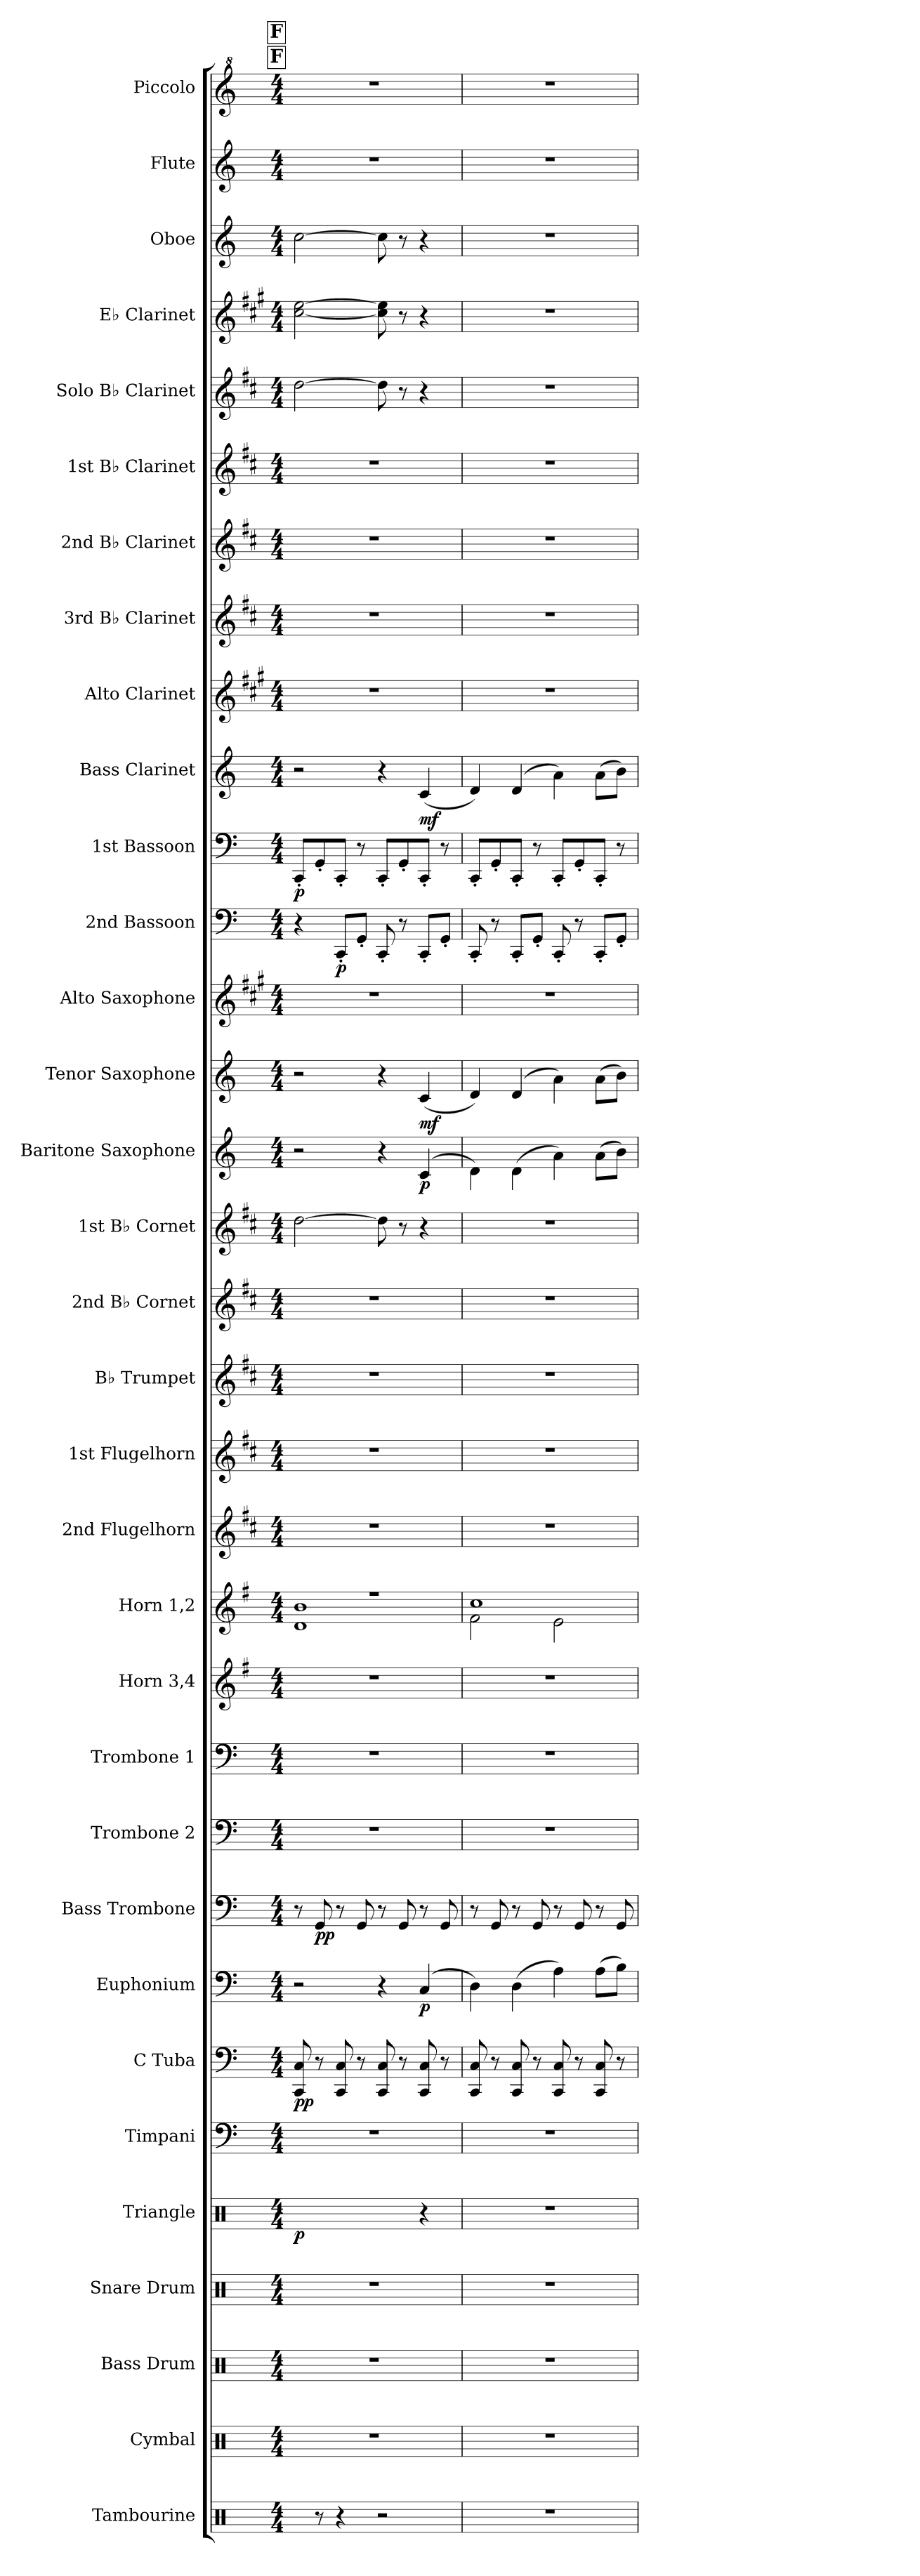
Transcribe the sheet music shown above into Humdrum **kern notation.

**kern	**kern	**kern	**kern	**kern	**dynam	**kern	**kern	**dynam	**kern	**dynam	**kern	**dynam	**kern	**kern	**kern	**kern	**kern	**kern	**kern	**kern	**kern	**kern	**dynam	**kern	**dynam	**kern	**kern	**dynam	**kern	**dynam	**kern	**dynam	**kern	**kern	**kern	**kern	**kern	**kern	**kern	**kern	**kern
*part33	*part32	*part31	*part30	*part29	*part29	*part28	*part27	*part27	*part26	*part26	*part25	*part25	*part24	*part23	*part22	*part21	*part20	*part19	*part18	*part17	*part16	*part15	*part15	*part14	*part14	*part13	*part12	*part12	*part11	*part11	*part10	*part10	*part9	*part8	*part7	*part6	*part5	*part4	*part3	*part2	*part1
*staff33	*staff32	*staff31	*staff30	*staff29	*staff29	*staff28	*staff27	*staff27	*staff26	*staff26	*staff25	*staff25	*staff24	*staff23	*staff22	*staff21	*staff20	*staff19	*staff18	*staff17	*staff16	*staff15	*staff15	*staff14	*staff14	*staff13	*staff12	*staff12	*staff11	*staff11	*staff10	*staff10	*staff9	*staff8	*staff7	*staff6	*staff5	*staff4	*staff3	*staff2	*staff1
*I"Tambourine	*I"Cymbal	*I"Bass Drum	*I"Snare Drum	*I"Triangle	*	*I"Timpani	*I"C Tuba	*	*I"Euphonium	*	*I"Bass Trombone	*	*I"Trombone 2	*I"Trombone 1	*I"Horn 3,4	*I"Horn 1,2	*I"2nd Flugelhorn	*I"1st Flugelhorn	*I"B♭ Trumpet	*I"2nd B♭ Cornet	*I"1st B♭ Cornet	*I"Baritone Saxophone	*	*I"Tenor Saxophone	*	*I"Alto Saxophone	*I"2nd Bassoon	*	*I"1st Bassoon	*	*I"Bass Clarinet	*	*I"Alto Clarinet	*I"3rd B♭ Clarinet	*I"2nd B♭ Clarinet	*I"1st B♭ Clarinet	*I"Solo B♭ Clarinet	*I"E♭ Clarinet	*I"Oboe	*I"Flute	*I"Piccolo
*I'Tamb.	*I'Cym.	*I'B. Dr.	*I'Sn. Dr.	*I'Trgl.	*	*I'Timp.	*I'C Tu.	*	*I'Eu.	*	*I'B. Trb.	*	*I'Trb. 2	*I'Trb. 1	*I'Hn. 3,4	*I'Hn. 1,2	*I'2nd Flghn.	*I'1st Flghn.	*I'B♭ Tpt.	*I'2nd B♭ Cnt.	*I'1st B♭ Cnt.	*I'Bar. Sax.	*	*I'T. Sax.	*	*I'A. Sax.	*I'2nd Bsn.	*	*I'1st Bsn.	*	*I'B. Cl.	*	*I'A. Cl.	*I'3rd B♭ Cl.	*I'2nd B♭ Cl.	*I'1st B♭ Cl.	*I'Solo B♭ Cl.	*I'E♭ Cl.	*I'Ob.	*I'Fl.	*I'Picc.
*clefX	*clefX	*clefX	*clefX	*clefX	*	*clefF4	*clefF4	*	*clefF4	*	*clefF4	*	*clefF4	*clefF4	*clefG2	*clefG2	*clefG2	*clefG2	*clefG2	*clefG2	*clefG2	*clefG2	*	*clefG2	*	*clefG2	*clefF4	*	*clefF4	*	*clefG2	*	*clefG2	*clefG2	*clefG2	*clefG2	*clefG2	*clefG2	*clefG2	*clefG2	*clefG^2
*	*	*	*	*	*	*	*	*	*	*	*	*	*	*	*ITrd4c7	*ITrd4c7	*ITrd1c2	*ITrd1c2	*ITrd1c2	*ITrd1c2	*ITrd1c2	*ITrd12c21	*	*ITrd8c14	*	*ITrd5c9	*	*	*	*	*ITrd8c14	*	*ITrd5c9	*ITrd1c2	*ITrd1c2	*ITrd1c2	*ITrd1c2	*ITrd-2c-3	*	*	*ITrd-7c-12
*k[]	*k[]	*k[]	*k[]	*k[]	*	*k[]	*k[]	*	*k[]	*	*k[]	*	*k[]	*k[]	*k[]	*k[]	*k[]	*k[]	*k[]	*k[]	*k[]	*k[]	*	*k[]	*	*k[]	*k[]	*	*k[]	*	*k[]	*	*k[]	*k[]	*k[]	*k[]	*k[]	*k[]	*k[]	*k[]	*k[]
*C:	*C:	*C:	*C:	*C:	*	*C:	*C:	*	*C:	*	*C:	*	*C:	*C:	*C:	*C:	*C:	*C:	*C:	*C:	*C:	*C:	*	*C:	*	*C:	*C:	*	*C:	*	*C:	*	*C:	*C:	*C:	*C:	*C:	*C:	*C:	*C:	*C:
*M4/4	*M4/4	*M4/4	*M4/4	*M4/4	*	*M4/4	*M4/4	*	*M4/4	*	*M4/4	*	*M4/4	*M4/4	*M4/4	*M4/4	*M4/4	*M4/4	*M4/4	*M4/4	*M4/4	*M4/4	*	*M4/4	*	*M4/4	*M4/4	*	*M4/4	*	*M4/4	*	*M4/4	*M4/4	*M4/4	*M4/4	*M4/4	*M4/4	*M4/4	*M4/4	*M4/4
!!LO:REH:place=s1:a:t=F
!!LO:REH:place=s1:a:t=F
=254	=254	=254	=254	=254	=254	=254	=254	=254	=254	=254	=254	=254	=254	=254	=254	=254	=254	=254	=254	=254	=254	=254	=254	=254	=254	=254	=254	=254	=254	=254	=254	=254	=254	=254	=254	=254	=254	=254	=254	=254	=254
*	*	*	*	*	*	*	*	*	*	*	*	*	*	*	*	*^	*	*	*	*	*	*	*	*	*	*	*	*	*	*	*	*	*	*	*	*	*	*	*	*	*
!	!	!	!	!	!LO:DY:b	!	!	!LO:DY:b	!	!	!	!	!	!	!	!	!	!	!	!	!	!	!	!	!	!	!	!	!	!	!LO:DY:b	!	!	!	!	!	!	!	!	!	!	!
8R\	1r	1r	1r	2.R\	p	1r	8CC/ 8C/	pp	2r	.	8r	.	1r	1r	1r	1r	1G 1e	1r	1r	1r	1r	[2cc\	2r	.	2r	.	1r	4r	.	8CC'/L	p	2r	.	1r	1r	1r	1r	[2cc\	[2ee\ [2gg\	[2cc\	1r	1r
!	!	!	!	!	!	!	!	!	!	!	!	!LO:DY:b	!	!	!	!	!	!	!	!	!	!	!	!	!	!	!	!	!	!	!	!	!	!	!	!	!	!	!	!	!	!
8r	.	.	.	.	.	.	8r	.	.	.	8GG/	pp	.	.	.	.	.	.	.	.	.	.	.	.	.	.	.	.	.	8GG'/	.	.	.	.	.	.	.	.	.	.	.	.
!	!	!	!	!	!	!	!	!	!	!	!	!	!	!	!	!	!	!	!	!	!	!	!	!	!	!	!	!	!LO:DY:b	!	!	!	!	!	!	!	!	!	!	!	!	!
4r	.	.	.	.	.	.	8CC/ 8C/	.	.	.	8r	.	.	.	.	.	.	.	.	.	.	.	.	.	.	.	.	8CC'/L	p	8CC'/J	.	.	.	.	.	.	.	.	.	.	.	.
.	.	.	.	.	.	.	8r	.	.	.	8GG/	.	.	.	.	.	.	.	.	.	.	.	.	.	.	.	.	8GG'/J	.	8r	.	.	.	.	.	.	.	.	.	.	.	.
2r	.	.	.	.	.	.	8CC/ 8C/	.	4r	.	8r	.	.	.	.	.	.	.	.	.	.	8cc\]	4r	.	4r	.	.	8CC'/	.	8CC'/L	.	4r	.	.	.	.	.	8cc\]	8ee\] 8gg\]	8cc\]	.	.
.	.	.	.	.	.	.	8r	.	.	.	8GG/	.	.	.	.	.	.	.	.	.	.	8r	.	.	.	.	.	8r	.	8GG'/	.	.	.	.	.	.	.	8r	8r	8r	.	.
!	!	!	!	!	!	!	!	!	!	!LO:DY:b	!	!	!	!	!	!	!	!	!	!	!	!	!	!LO:DY:b	!	!LO:DY:b	!	!	!	!	!	!	!LO:DY:b	!	!	!	!	!	!	!	!	!
.	.	.	.	4r	.	.	8CC/ 8C/	.	(4C/	p	8r	.	.	.	.	.	.	.	.	.	.	4r	(4C/	p	(4C/	mf	.	8CC'/L	.	8CC'/J	.	(4C/	mf	.	.	.	.	4r	4r	4r	.	.
.	.	.	.	.	.	.	8r	.	.	.	8GG/	.	.	.	.	.	.	.	.	.	.	.	.	.	.	.	.	8GG'/J	.	8r	.	.	.	.	.	.	.	.	.	.	.	.
=255	=255	=255	=255	=255	=255	=255	=255	=255	=255	=255	=255	=255	=255	=255	=255	=255	=255	=255	=255	=255	=255	=255	=255	=255	=255	=255	=255	=255	=255	=255	=255	=255	=255	=255	=255	=255	=255	=255	=255	=255	=255	=255
1r	1r	1r	1r	1r	.	1r	8CC/ 8C/	.	4D\)	.	8r	.	1r	1r	1r	1f	2B\	1r	1r	1r	1r	1r	4D\)	.	4D/)	.	1r	8CC'/	.	8CC'/L	.	4D/)	.	1r	1r	1r	1r	1r	1r	1r	1r	1r
.	.	.	.	.	.	.	8r	.	.	.	8GG/	.	.	.	.	.	.	.	.	.	.	.	.	.	.	.	.	8r	.	8GG'/	.	.	.	.	.	.	.	.	.	.	.	.
.	.	.	.	.	.	.	8CC/ 8C/	.	(4D\	.	8r	.	.	.	.	.	.	.	.	.	.	.	(4D\	.	(4D/	.	.	8CC'/L	.	8CC'/J	.	(4D/	.	.	.	.	.	.	.	.	.	.
.	.	.	.	.	.	.	8r	.	.	.	8GG/	.	.	.	.	.	.	.	.	.	.	.	.	.	.	.	.	8GG'/J	.	8r	.	.	.	.	.	.	.	.	.	.	.	.
.	.	.	.	.	.	.	8CC/ 8C/	.	4A\)	.	8r	.	.	.	.	.	2A\	.	.	.	.	.	4A\)	.	4A\)	.	.	8CC'/	.	8CC'/L	.	4A\)	.	.	.	.	.	.	.	.	.	.
.	.	.	.	.	.	.	8r	.	.	.	8GG/	.	.	.	.	.	.	.	.	.	.	.	.	.	.	.	.	8r	.	8GG'/	.	.	.	.	.	.	.	.	.	.	.	.
.	.	.	.	.	.	.	8CC/ 8C/	.	(8A\L	.	8r	.	.	.	.	.	.	.	.	.	.	.	(8A\L	.	(8A\L	.	.	8CC'/L	.	8CC'/J	.	(8A\L	.	.	.	.	.	.	.	.	.	.
.	.	.	.	.	.	.	8r	.	8B\J)	.	8GG/	.	.	.	.	.	.	.	.	.	.	.	8B\J)	.	8B\J)	.	.	8GG'/J	.	8r	.	8B\J)	.	.	.	.	.	.	.	.	.	.
*	*	*	*	*	*	*	*	*	*	*	*	*	*	*	*	*v	*v	*	*	*	*	*	*	*	*	*	*	*	*	*	*	*	*	*	*	*	*	*	*	*	*	*
=	=	=	=	=	=	=	=	=	=	=	=	=	=	=	=	=	=	=	=	=	=	=	=	=	=	=	=	=	=	=	=	=	=	=	=	=	=	=	=	=	=
*-	*-	*-	*-	*-	*-	*-	*-	*-	*-	*-	*-	*-	*-	*-	*-	*-	*-	*-	*-	*-	*-	*-	*-	*-	*-	*-	*-	*-	*-	*-	*-	*-	*-	*-	*-	*-	*-	*-	*-	*-	*-
